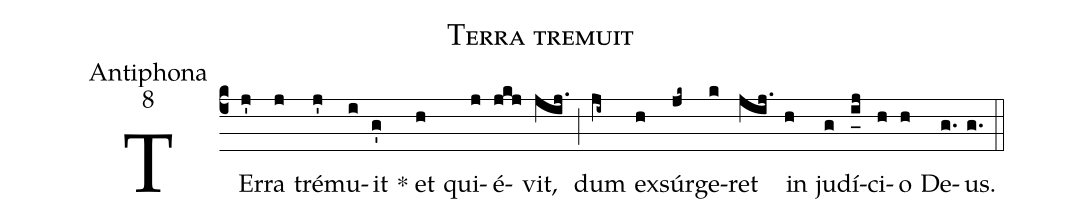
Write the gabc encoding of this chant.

name:Terra tremuit;
office-part:Antiphona;
mode:8;
%%
(c4) TEr(j')ra(j) tré(j')mu(i)it(g') * et(h) qui(j)é(jkj)vit,(jij.) (;) dum(ji~) ex(h)súr(jk~)ge(k)ret(jij.) <nlba>in(h) ju(g)dí(i_[uh:l]j)ci(h)o</nlba>(h) De(g.)us.(g.) (::)
